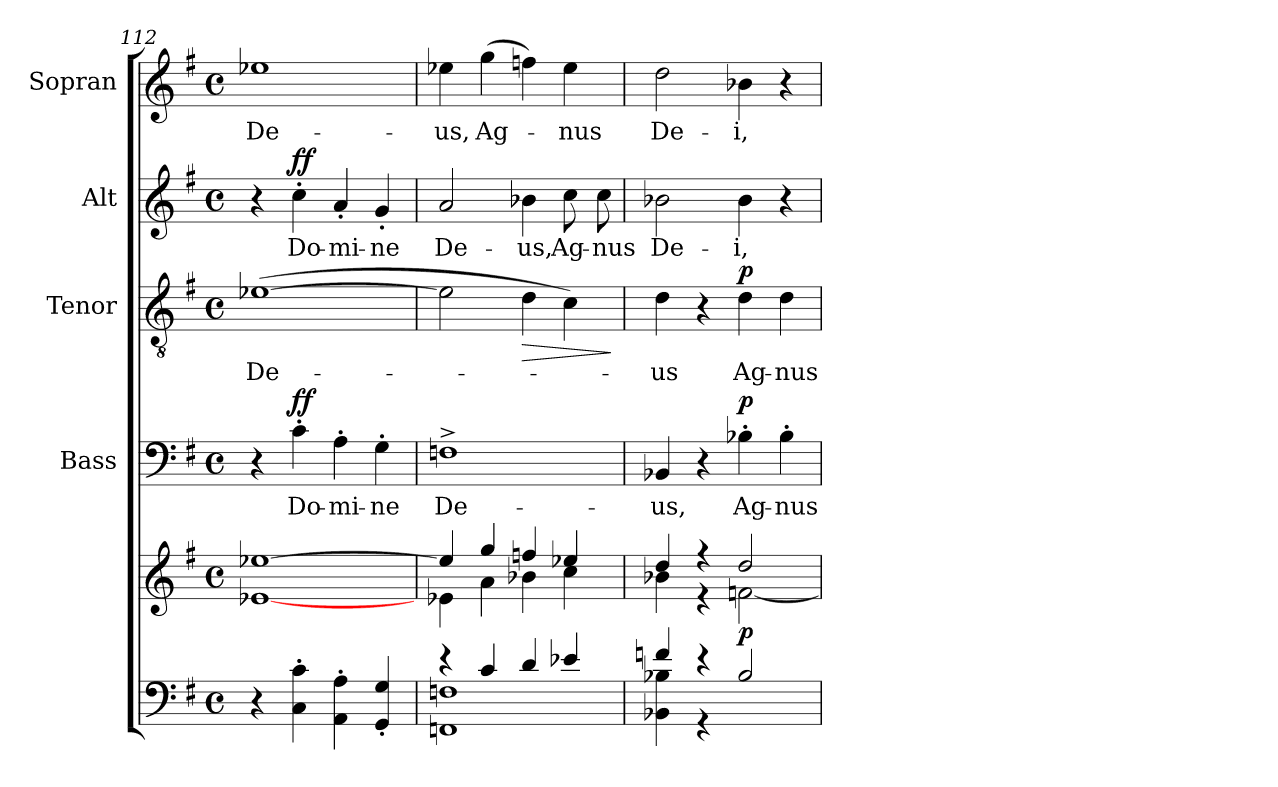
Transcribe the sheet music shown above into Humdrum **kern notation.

**kern	**kern	**dynam	**kern	**text	**dynam	**kern	**text	**dynam	**kern	**text	**dynam	**kern	**text
*part5	*part5	*part5	*part4	*part4	*part4	*part3	*part3	*part3	*part2	*part2	*part2	*part1	*part1
*staff6	*staff5	*staff5/6	*staff4	*staff4	*staff4	*staff3	*staff3	*staff3	*staff2	*staff2	*staff2	*staff1	*staff1
*	*	*	*I"Bass	*	*	*I"Tenor	*	*	*I"Alt	*	*	*I"Sopran	*
*	*	*	*I'B.	*	*	*I'T.	*	*	*I'A.	*	*	*I'S.	*
*clefF4	*clefG2	*	*clefF4	*	*	*clefGv2	*	*	*clefG2	*	*	*clefG2	*
*k[f#]	*k[f#]	*	*k[f#]	*	*	*k[f#]	*	*	*k[f#]	*	*	*k[f#]	*
*G:	*G:	*	*G:	*	*	*G:	*	*	*G:	*	*	*G:	*
*M4/4	*M4/4	*	*M4/4	*	*	*M4/4	*	*	*M4/4	*	*	*M4/4	*
*met(c)	*met(c)	*	*met(c)	*	*	*met(c)	*	*	*met(c)	*	*	*met(c)	*
=112	=112	=112	=112	=112	=112	=112	=112	=112	=112	=112	=112	=112	=112
!	!	!	!	!	!	!	!LO:LY:b	!	!	!	!	!	!LO:LY:b
4r	[1e-X [1ee-X	.	4r	.	.	(>[1e-X	De-	.	4r	.	.	1ee-X	De-
!	!	!	!	!LO:LY:b	!LO:DY:a	!	!	!	!	!LO:LY:b	!LO:DY:a	!	!
4C\'> 4c\'>	.	.	4c'>\	Do-	ff	.	.	.	4cc'>\	Do-	ff	.	.
!	!	!	!	!LO:LY:b	!	!	!	!	!	!LO:LY:b	!	!	!
4AA\'> 4A\'>	.	.	4A'>\	-mi-	.	.	.	.	4a'</	-mi-	.	.	.
!	!	!	!	!LO:LY:b	!	!	!	!	!	!LO:LY:b	!	!	!
4GG/'< 4G/'<	.	.	4G'>\	-ne	.	.	.	.	4g'</	-ne	.	.	.
=113	=113	=113	=113	=113	=113	=113	=113	=113	=113	=113	=113	=113	=113
*^	*^	*	*	*	*	*	*	*	*	*	*	*	*
!	!	!	!	!	!	!LO:LY:b	!	!	!	!	!	!LO:LY:b	!	!	!LO:LY:b
4rd	1FFn 1Fn	4ee-/]	4e-\	.	1Fn^>	De-	.	2e-\]	.	.	2a/	De-	.	4ee-X\	-us,
!	!	!	!	!	!	!	!	!	!	!	!	!	!	!	!LO:LY:b
4c/	.	4gg/	4a\	.	.	.	.	.	.	.	.	.	.	(>4gg\	Ag-
!	!	!	!	!	!	!	!	!	!	!LO:HP:b	!	!LO:LY:b	!	!	!
4d/	.	4ffn/	4b-X\	.	.	.	.	4d\	.	>	4b-X\	-us,	.	4ffn\)	.
!	!	!	!	!	!	!	!	!	!	!	!	!LO:LY:b	!	!	!LO:LY:b
4e-X/	.	4ee-X/	4cc\	.	.	.	.	4c\)	.	.	8cc\	Ag-	.	4ee-\	-nus
!	!	!	!	!	!	!	!	!	!	!	!	!LO:LY:b	!	!	!
.	.	.	.	.	.	.	.	.	.	.	8cc\	-nus	.	.	.
*v	*v	*	*	*	*	*	*	*	*	*	*	*	*	*	*
*	*v	*v	*	*	*	*	*	*	*	*	*	*	*	*
.	.	.	.	.	.	.	.	]	.	.	.	.	.
=114	=114	=114	=114	=114	=114	=114	=114	=114	=114	=114	=114	=114	=114
*^	*^	*	*	*	*	*	*	*	*	*	*	*	*
!	!	!	!	!	!	!LO:LY:b	!	!	!LO:LY:b	!	!	!LO:LY:b	!	!	!LO:LY:b
4fn/	4BB-X\ 4B-X\	4dd/	4b-X\	.	4BB-X/	-us,	.	4d\	-us	.	2b-X\	De-	.	2dd\	De-
4r	4r	4r	4r	.	4r	.	.	4r	.	.	.	.	.	.	.
!	!	!	!	!LO:DY:b	!	!LO:LY:b	!LO:DY:a	!	!LO:LY:b	!LO:DY:a	!	!LO:LY:b	!	!	!LO:LY:b
2B-/	2ryy	2dd/	[<2fn\	p	4B-X'>\	Ag-	p	4d\	Ag-	p	4b-\	-i,	.	4b-X\	-i,
!	!	!	!	!	!	!LO:LY:b	!	!	!LO:LY:b	!	!	!	!	!	!
.	.	.	.	.	4B-'>\	-nus	.	4d\	-nus	.	4r	.	.	4r	.
*v	*v	*	*	*	*	*	*	*	*	*	*	*	*	*	*
*	*v	*v	*	*	*	*	*	*	*	*	*	*	*	*
=	=	=	=	=	=	=	=	=	=	=	=	=	=
*-	*-	*-	*-	*-	*-	*-	*-	*-	*-	*-	*-	*-	*-
